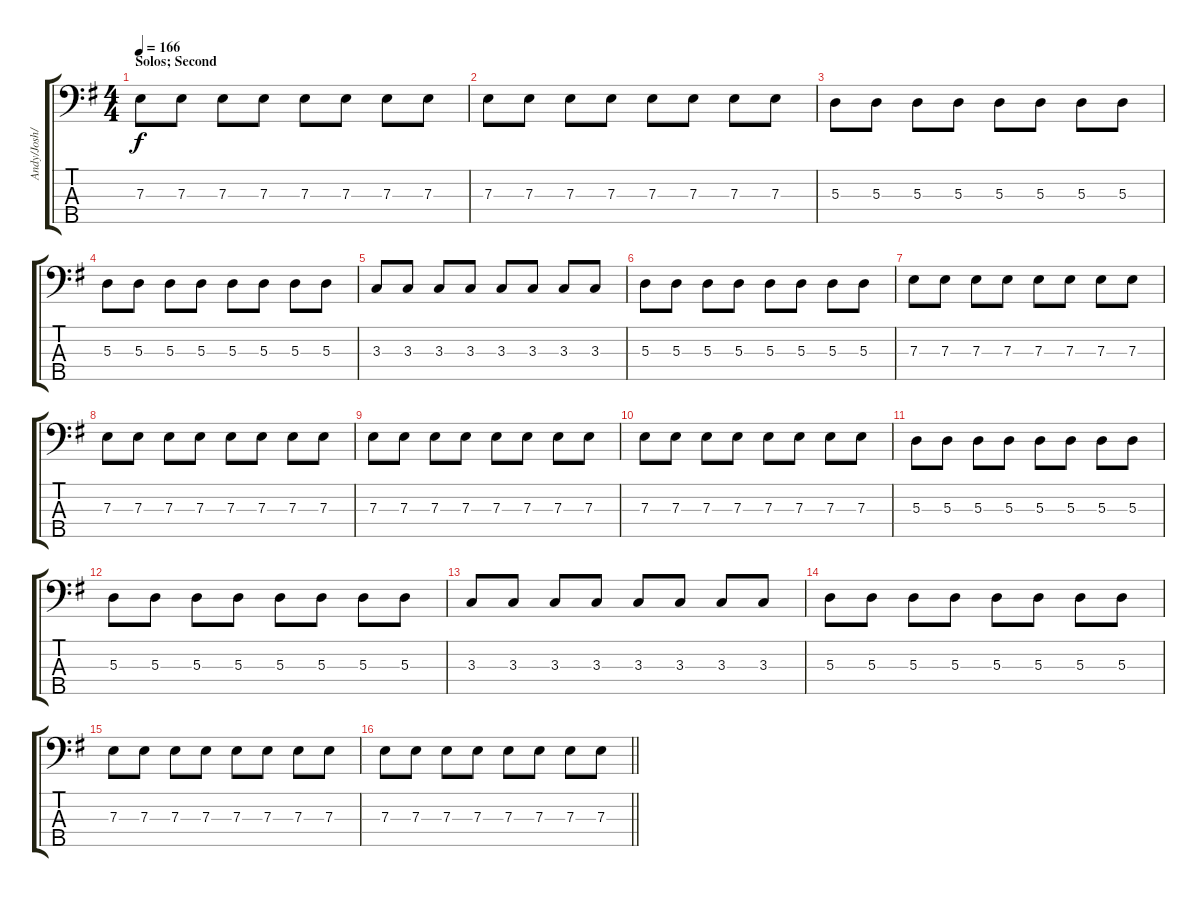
\track ("Andy/Josh/Kristen Bass" "Andy/Josh/") {instrument electricbassfinger}
\staff {score tabs}
\tuning (G2 D2 A1 E1 B0) {hide}
\ts (4 4)
\section ("" "Solos; Second")
\tempo 166
\clef f4
\ks eminor
7.3.8{dy f} 7.3.8 7.3.8 7.3.8 7.3.8 7.3.8 7.3.8 7.3.8 |
7.3.8 7.3.8 7.3.8 7.3.8 7.3.8 7.3.8 7.3.8 7.3.8 |
5.3.8 5.3.8 5.3.8 5.3.8 5.3.8 5.3.8 5.3.8 5.3.8 |
5.3.8 5.3.8 5.3.8 5.3.8 5.3.8 5.3.8 5.3.8 5.3.8 |
3.3.8 3.3.8 3.3.8 3.3.8 3.3.8 3.3.8 3.3.8 3.3.8 |
5.3.8 5.3.8 5.3.8 5.3.8 5.3.8 5.3.8 5.3.8 5.3.8 |
7.3.8 7.3.8 7.3.8 7.3.8 7.3.8 7.3.8 7.3.8 7.3.8 |
7.3.8 7.3.8 7.3.8 7.3.8 7.3.8 7.3.8 7.3.8 7.3.8 |
7.3.8 7.3.8 7.3.8 7.3.8 7.3.8 7.3.8 7.3.8 7.3.8 |
7.3.8 7.3.8 7.3.8 7.3.8 7.3.8 7.3.8 7.3.8 7.3.8 |
5.3.8 5.3.8 5.3.8 5.3.8 5.3.8 5.3.8 5.3.8 5.3.8 |
5.3.8 5.3.8 5.3.8 5.3.8 5.3.8 5.3.8 5.3.8 5.3.8 |
3.3.8 3.3.8 3.3.8 3.3.8 3.3.8 3.3.8 3.3.8 3.3.8 |
5.3.8 5.3.8 5.3.8 5.3.8 5.3.8 5.3.8 5.3.8 5.3.8 |
7.3.8 7.3.8 7.3.8 7.3.8 7.3.8 7.3.8 7.3.8 7.3.8 |
\barLineRight lightlight
7.3.8 7.3.8 7.3.8 7.3.8 7.3.8 7.3.8 7.3.8 7.3.8
